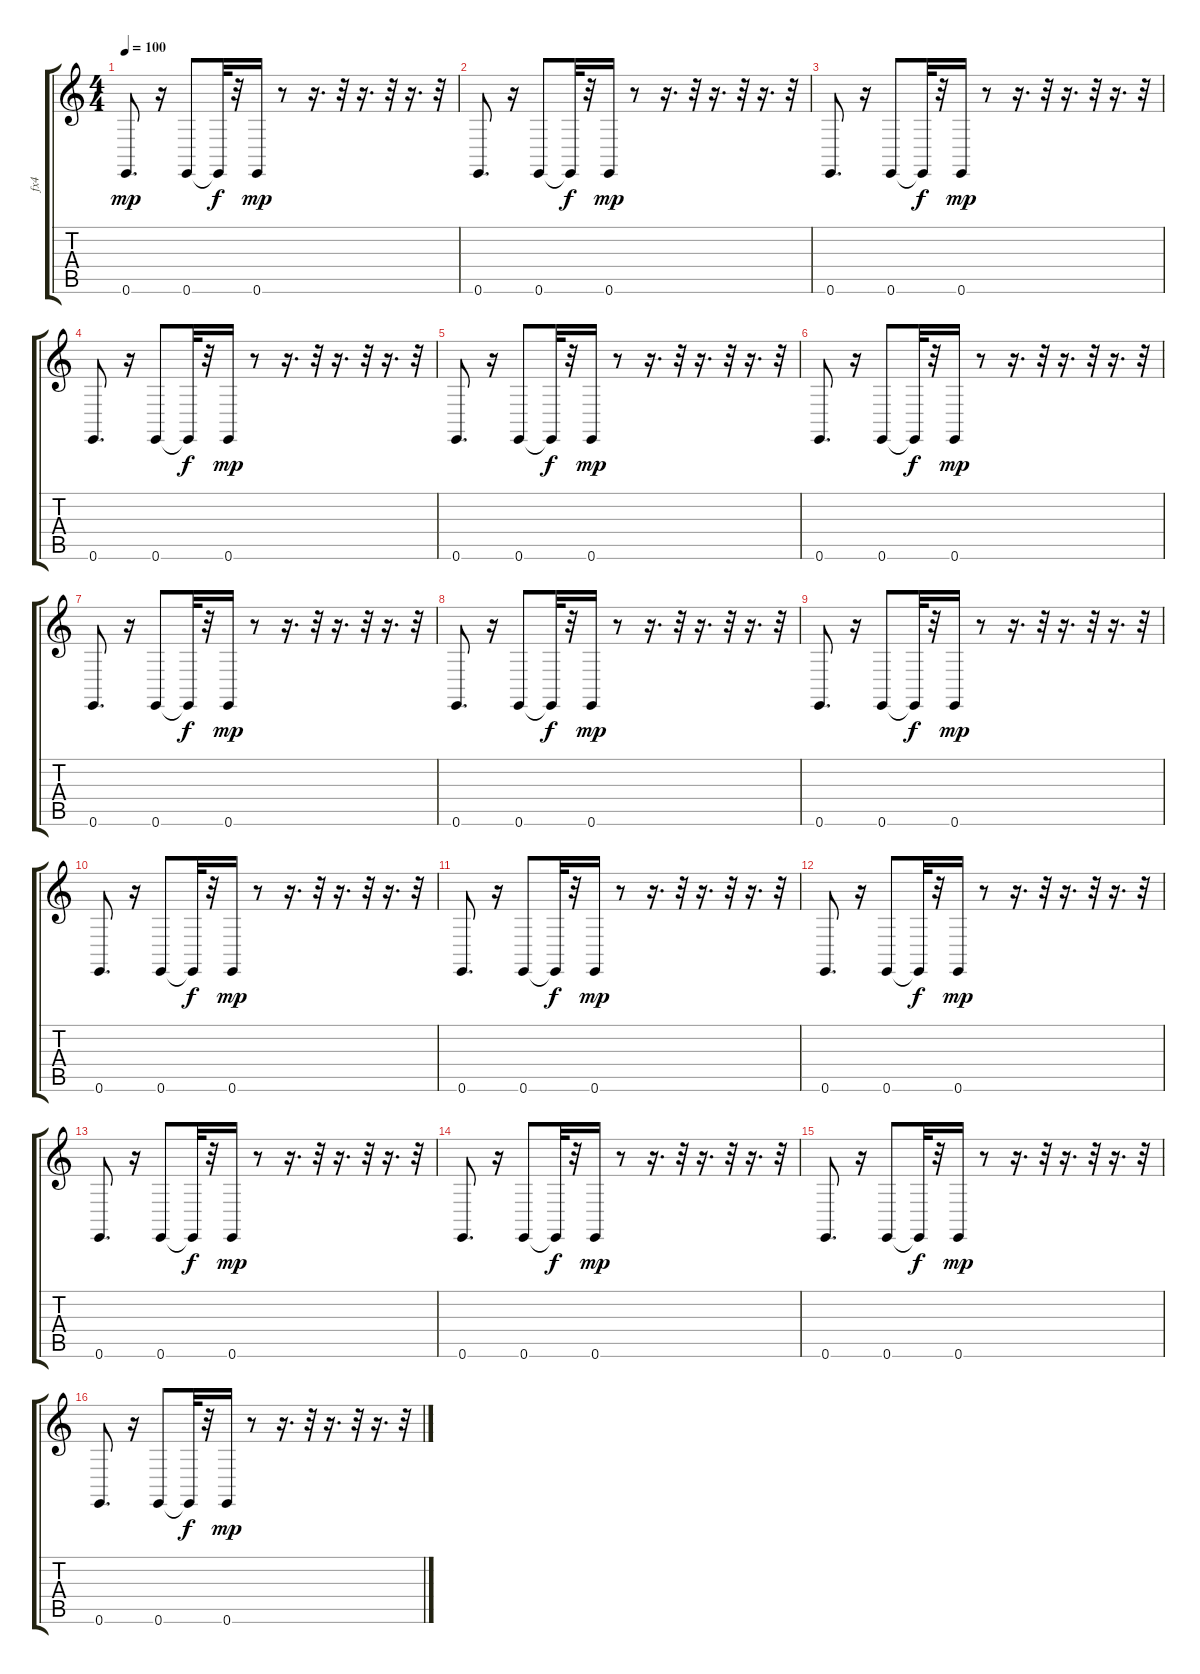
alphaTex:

\track ("fx4" "fx4") {instrument timpani}
\staff {score tabs}
\tuning (E4 B3 G3 D3 A2 E2) {hide}
\ts (4 4)
\tempo 100
\clef g2
\ks c
0.6.8{d dy mp volume 7} r.16 0.6.8{volume 6} 0.6{t}.32{dy f} r.32 0.6.16{dy mp volume 8} r.8 r.16{d volume 7} r.32 r.16{d volume 6} r.32 r.16{d volume 6} r.32 |
0.6.8{d volume 7} r.16 0.6.8{volume 6} 0.6{t}.32{dy f} r.32 0.6.16{dy mp volume 5} r.8 r.16{d volume 8} r.32 r.16{d volume 2} r.32 r.16{d volume 2} r.32 |
0.6.8{d volume 9} r.16 0.6.8{volume 8} 0.6{t}.32{dy f} r.32 0.6.16{dy mp volume 10} r.8 r.16{d volume 9} r.32 r.16{d volume 8} r.32 r.16{d volume 8} r.32 |
0.6.8{d volume 9} r.16 0.6.8{volume 8} 0.6{t}.32{dy f} r.32 0.6.16{dy mp volume 10} r.8 r.16{d volume 9} r.32 r.16{d volume 8} r.32 r.16{d volume 8} r.32 |
0.6.8{d volume 9} r.16 0.6.8{volume 8} 0.6{t}.32{dy f} r.32 0.6.16{dy mp volume 10} r.8 r.16{d volume 9} r.32 r.16{d volume 8} r.32 r.16{d volume 8} r.32 |
0.6.8{d volume 9} r.16 0.6.8{volume 8} 0.6{t}.32{dy f} r.32 0.6.16{dy mp volume 10} r.8 r.16{d volume 9} r.32 r.16{d volume 8} r.32 r.16{d volume 8} r.32 |
0.6.8{d volume 9} r.16 0.6.8{volume 8} 0.6{t}.32{dy f} r.32 0.6.16{dy mp volume 10} r.8 r.16{d volume 9} r.32 r.16{d volume 8} r.32 r.16{d volume 8} r.32 |
0.6.8{d volume 9} r.16 0.6.8{volume 8} 0.6{t}.32{dy f} r.32 0.6.16{dy mp volume 10} r.8 r.16{d volume 9} r.32 r.16{d volume 8} r.32 r.16{d volume 8} r.32 |
0.6.8{d volume 9} r.16 0.6.8{volume 8} 0.6{t}.32{dy f} r.32 0.6.16{dy mp volume 10} r.8 r.16{d volume 9} r.32 r.16{d volume 8} r.32 r.16{d volume 8} r.32 |
0.6.8{d volume 9} r.16 0.6.8{volume 8} 0.6{t}.32{dy f} r.32 0.6.16{dy mp volume 10} r.8 r.16{d volume 9} r.32 r.16{d volume 8} r.32 r.16{d volume 8} r.32 |
0.6.8{d volume 9} r.16 0.6.8{volume 8} 0.6{t}.32{dy f} r.32 0.6.16{dy mp volume 10} r.8 r.16{d volume 9} r.32 r.16{d volume 8} r.32 r.16{d volume 8} r.32 |
0.6.8{d volume 9} r.16 0.6.8{volume 8} 0.6{t}.32{dy f} r.32 0.6.16{dy mp volume 10} r.8 r.16{d volume 9} r.32 r.16{d volume 8} r.32 r.16{d volume 8} r.32 |
0.6.8{d volume 9} r.16 0.6.8{volume 8} 0.6{t}.32{dy f} r.32 0.6.16{dy mp volume 10} r.8 r.16{d volume 9} r.32 r.16{d volume 8} r.32 r.16{d volume 8} r.32 |
0.6.8{d volume 9} r.16 0.6.8{volume 8} 0.6{t}.32{dy f} r.32 0.6.16{dy mp volume 10} r.8 r.16{d volume 9} r.32 r.16{d volume 8} r.32 r.16{d volume 8} r.32 |
0.6.8{d volume 9} r.16 0.6.8{volume 8} 0.6{t}.32{dy f} r.32 0.6.16{dy mp volume 10} r.8 r.16{d volume 9} r.32 r.16{d volume 8} r.32 r.16{d volume 8} r.32 |
0.6.8{d volume 9} r.16 0.6.8{volume 8} 0.6{t}.32{dy f} r.32 0.6.16{dy mp volume 10} r.8 r.16{d volume 9} r.32 r.16{d volume 8} r.32 r.16{d volume 8} r.32
